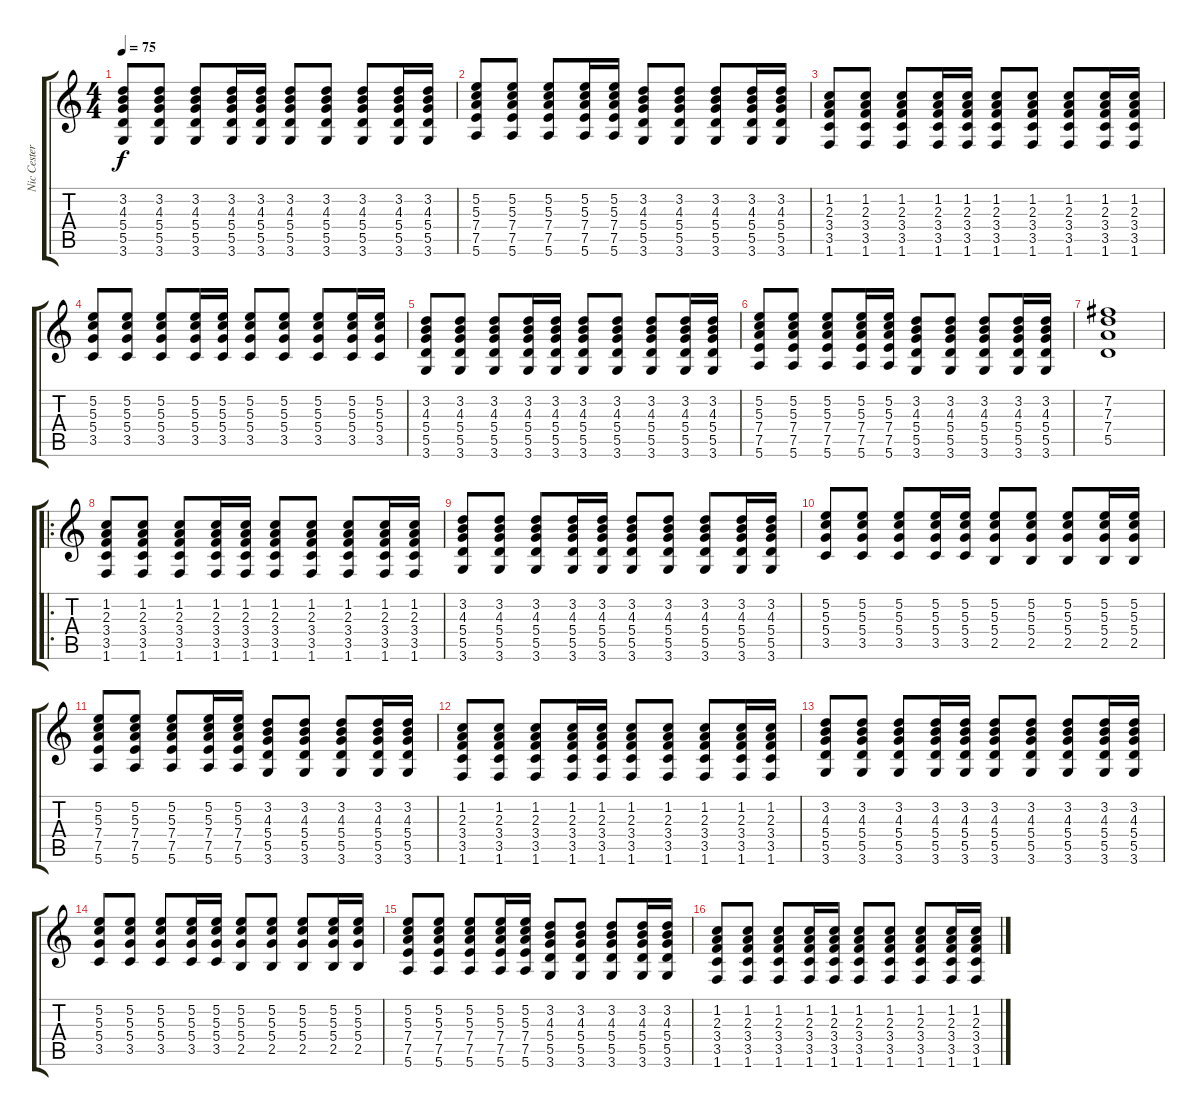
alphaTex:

\track ("Nic Cester" "Nic Cester") {instrument overdrivenguitar}
\staff {score tabs}
\tuning (E4 B3 G3 D3 A2 E2) {hide}
\ts (4 4)
\tempo 75
\clef g2
\ks c
(3.2 4.3 5.4 5.5 3.6).8{dy f} (3.2 4.3 5.4 5.5 3.6).8 (3.2 4.3 5.4 5.5 3.6).8 (3.2 4.3 5.4 5.5 3.6).16 (3.2 4.3 5.4 5.5 3.6).16 (3.2 4.3 5.4 5.5 3.6).8 (3.2 4.3 5.4 5.5 3.6).8 (3.2 4.3 5.4 5.5 3.6).8 (3.2 4.3 5.4 5.5 3.6).16 (3.2 4.3 5.4 5.5 3.6).16 |
(5.2 5.3 7.4 7.5 5.6).8 (5.2 5.3 7.4 7.5 5.6).8 (5.2 5.3 7.4 7.5 5.6).8 (5.2 5.3 7.4 7.5 5.6).16 (5.2 5.3 7.4 7.5 5.6).16 (3.2 4.3 5.4 5.5 3.6).8 (3.2 4.3 5.4 5.5 3.6).8 (3.2 4.3 5.4 5.5 3.6).8 (3.2 4.3 5.4 5.5 3.6).16 (3.2 4.3 5.4 5.5 3.6).16 |
(1.2 2.3 3.4 3.5 1.6).8 (1.2 2.3 3.4 3.5 1.6).8 (1.2 2.3 3.4 3.5 1.6).8 (1.2 2.3 3.4 3.5 1.6).16 (1.2 2.3 3.4 3.5 1.6).16 (1.2 2.3 3.4 3.5 1.6).8 (1.2 2.3 3.4 3.5 1.6).8 (1.2 2.3 3.4 3.5 1.6).8 (1.2 2.3 3.4 3.5 1.6).16 (1.2 2.3 3.4 3.5 1.6).16 |
(5.2 5.3 5.4 3.5).8 (5.2 5.3 5.4 3.5).8 (5.2 5.3 5.4 3.5).8 (5.2 5.3 5.4 3.5).16 (5.2 5.3 5.4 3.5).16 (5.2 5.3 5.4 3.5).8 (5.2 5.3 5.4 3.5).8 (5.2 5.3 5.4 3.5).8 (5.2 5.3 5.4 3.5).16 (5.2 5.3 5.4 3.5).16 |
(3.2 4.3 5.4 5.5 3.6).8 (3.2 4.3 5.4 5.5 3.6).8 (3.2 4.3 5.4 5.5 3.6).8 (3.2 4.3 5.4 5.5 3.6).16 (3.2 4.3 5.4 5.5 3.6).16 (3.2 4.3 5.4 5.5 3.6).8 (3.2 4.3 5.4 5.5 3.6).8 (3.2 4.3 5.4 5.5 3.6).8 (3.2 4.3 5.4 5.5 3.6).16 (3.2 4.3 5.4 5.5 3.6).16 |
(5.2 5.3 7.4 7.5 5.6).8 (5.2 5.3 7.4 7.5 5.6).8 (5.2 5.3 7.4 7.5 5.6).8 (5.2 5.3 7.4 7.5 5.6).16 (5.2 5.3 7.4 7.5 5.6).16 (3.2 4.3 5.4 5.5 3.6).8 (3.2 4.3 5.4 5.5 3.6).8 (3.2 4.3 5.4 5.5 3.6).8 (3.2 4.3 5.4 5.5 3.6).16 (3.2 4.3 5.4 5.5 3.6).16 |
(7.2 7.3 7.4 5.5).1 |
\ro
(1.2 2.3 3.4 3.5 1.6).8 (1.2 2.3 3.4 3.5 1.6).8 (1.2 2.3 3.4 3.5 1.6).8 (1.2 2.3 3.4 3.5 1.6).16 (1.2 2.3 3.4 3.5 1.6).16 (1.2 2.3 3.4 3.5 1.6).8 (1.2 2.3 3.4 3.5 1.6).8 (1.2 2.3 3.4 3.5 1.6).8 (1.2 2.3 3.4 3.5 1.6).16 (1.2 2.3 3.4 3.5 1.6).16 |
(3.2 4.3 5.4 5.5 3.6).8 (3.2 4.3 5.4 5.5 3.6).8 (3.2 4.3 5.4 5.5 3.6).8 (3.2 4.3 5.4 5.5 3.6).16 (3.2 4.3 5.4 5.5 3.6).16 (3.2 4.3 5.4 5.5 3.6).8 (3.2 4.3 5.4 5.5 3.6).8 (3.2 4.3 5.4 5.5 3.6).8 (3.2 4.3 5.4 5.5 3.6).16 (3.2 4.3 5.4 5.5 3.6).16 |
(5.2 5.3 5.4 3.5).8 (5.2 5.3 5.4 3.5).8 (5.2 5.3 5.4 3.5).8 (5.2 5.3 5.4 3.5).16 (5.2 5.3 5.4 3.5).16 (5.2 5.3 5.4 2.5).8 (5.2 5.3 5.4 2.5).8 (5.2 5.3 5.4 2.5).8 (5.2 5.3 5.4 2.5).16 (5.2 5.3 5.4 2.5).16 |
(5.2 5.3 7.4 7.5 5.6).8 (5.2 5.3 7.4 7.5 5.6).8 (5.2 5.3 7.4 7.5 5.6).8 (5.2 5.3 7.4 7.5 5.6).16 (5.2 5.3 7.4 7.5 5.6).16 (3.2 4.3 5.4 5.5 3.6).8 (3.2 4.3 5.4 5.5 3.6).8 (3.2 4.3 5.4 5.5 3.6).8 (3.2 4.3 5.4 5.5 3.6).16 (3.2 4.3 5.4 5.5 3.6).16 |
(1.2 2.3 3.4 3.5 1.6).8 (1.2 2.3 3.4 3.5 1.6).8 (1.2 2.3 3.4 3.5 1.6).8 (1.2 2.3 3.4 3.5 1.6).16 (1.2 2.3 3.4 3.5 1.6).16 (1.2 2.3 3.4 3.5 1.6).8 (1.2 2.3 3.4 3.5 1.6).8 (1.2 2.3 3.4 3.5 1.6).8 (1.2 2.3 3.4 3.5 1.6).16 (1.2 2.3 3.4 3.5 1.6).16 |
(3.2 4.3 5.4 5.5 3.6).8 (3.2 4.3 5.4 5.5 3.6).8 (3.2 4.3 5.4 5.5 3.6).8 (3.2 4.3 5.4 5.5 3.6).16 (3.2 4.3 5.4 5.5 3.6).16 (3.2 4.3 5.4 5.5 3.6).8 (3.2 4.3 5.4 5.5 3.6).8 (3.2 4.3 5.4 5.5 3.6).8 (3.2 4.3 5.4 5.5 3.6).16 (3.2 4.3 5.4 5.5 3.6).16 |
(5.2 5.3 5.4 3.5).8 (5.2 5.3 5.4 3.5).8 (5.2 5.3 5.4 3.5).8 (5.2 5.3 5.4 3.5).16 (5.2 5.3 5.4 3.5).16 (5.2 5.3 5.4 2.5).8 (5.2 5.3 5.4 2.5).8 (5.2 5.3 5.4 2.5).8 (5.2 5.3 5.4 2.5).16 (5.2 5.3 5.4 2.5).16 |
(5.2 5.3 7.4 7.5 5.6).8 (5.2 5.3 7.4 7.5 5.6).8 (5.2 5.3 7.4 7.5 5.6).8 (5.2 5.3 7.4 7.5 5.6).16 (5.2 5.3 7.4 7.5 5.6).16 (3.2 4.3 5.4 5.5 3.6).8 (3.2 4.3 5.4 5.5 3.6).8 (3.2 4.3 5.4 5.5 3.6).8 (3.2 4.3 5.4 5.5 3.6).16 (3.2 4.3 5.4 5.5 3.6).16 |
(1.2 2.3 3.4 3.5 1.6).8 (1.2 2.3 3.4 3.5 1.6).8 (1.2 2.3 3.4 3.5 1.6).8 (1.2 2.3 3.4 3.5 1.6).16 (1.2 2.3 3.4 3.5 1.6).16 (1.2 2.3 3.4 3.5 1.6).8 (1.2 2.3 3.4 3.5 1.6).8 (1.2 2.3 3.4 3.5 1.6).8 (1.2 2.3 3.4 3.5 1.6).16 (1.2 2.3 3.4 3.5 1.6).16
